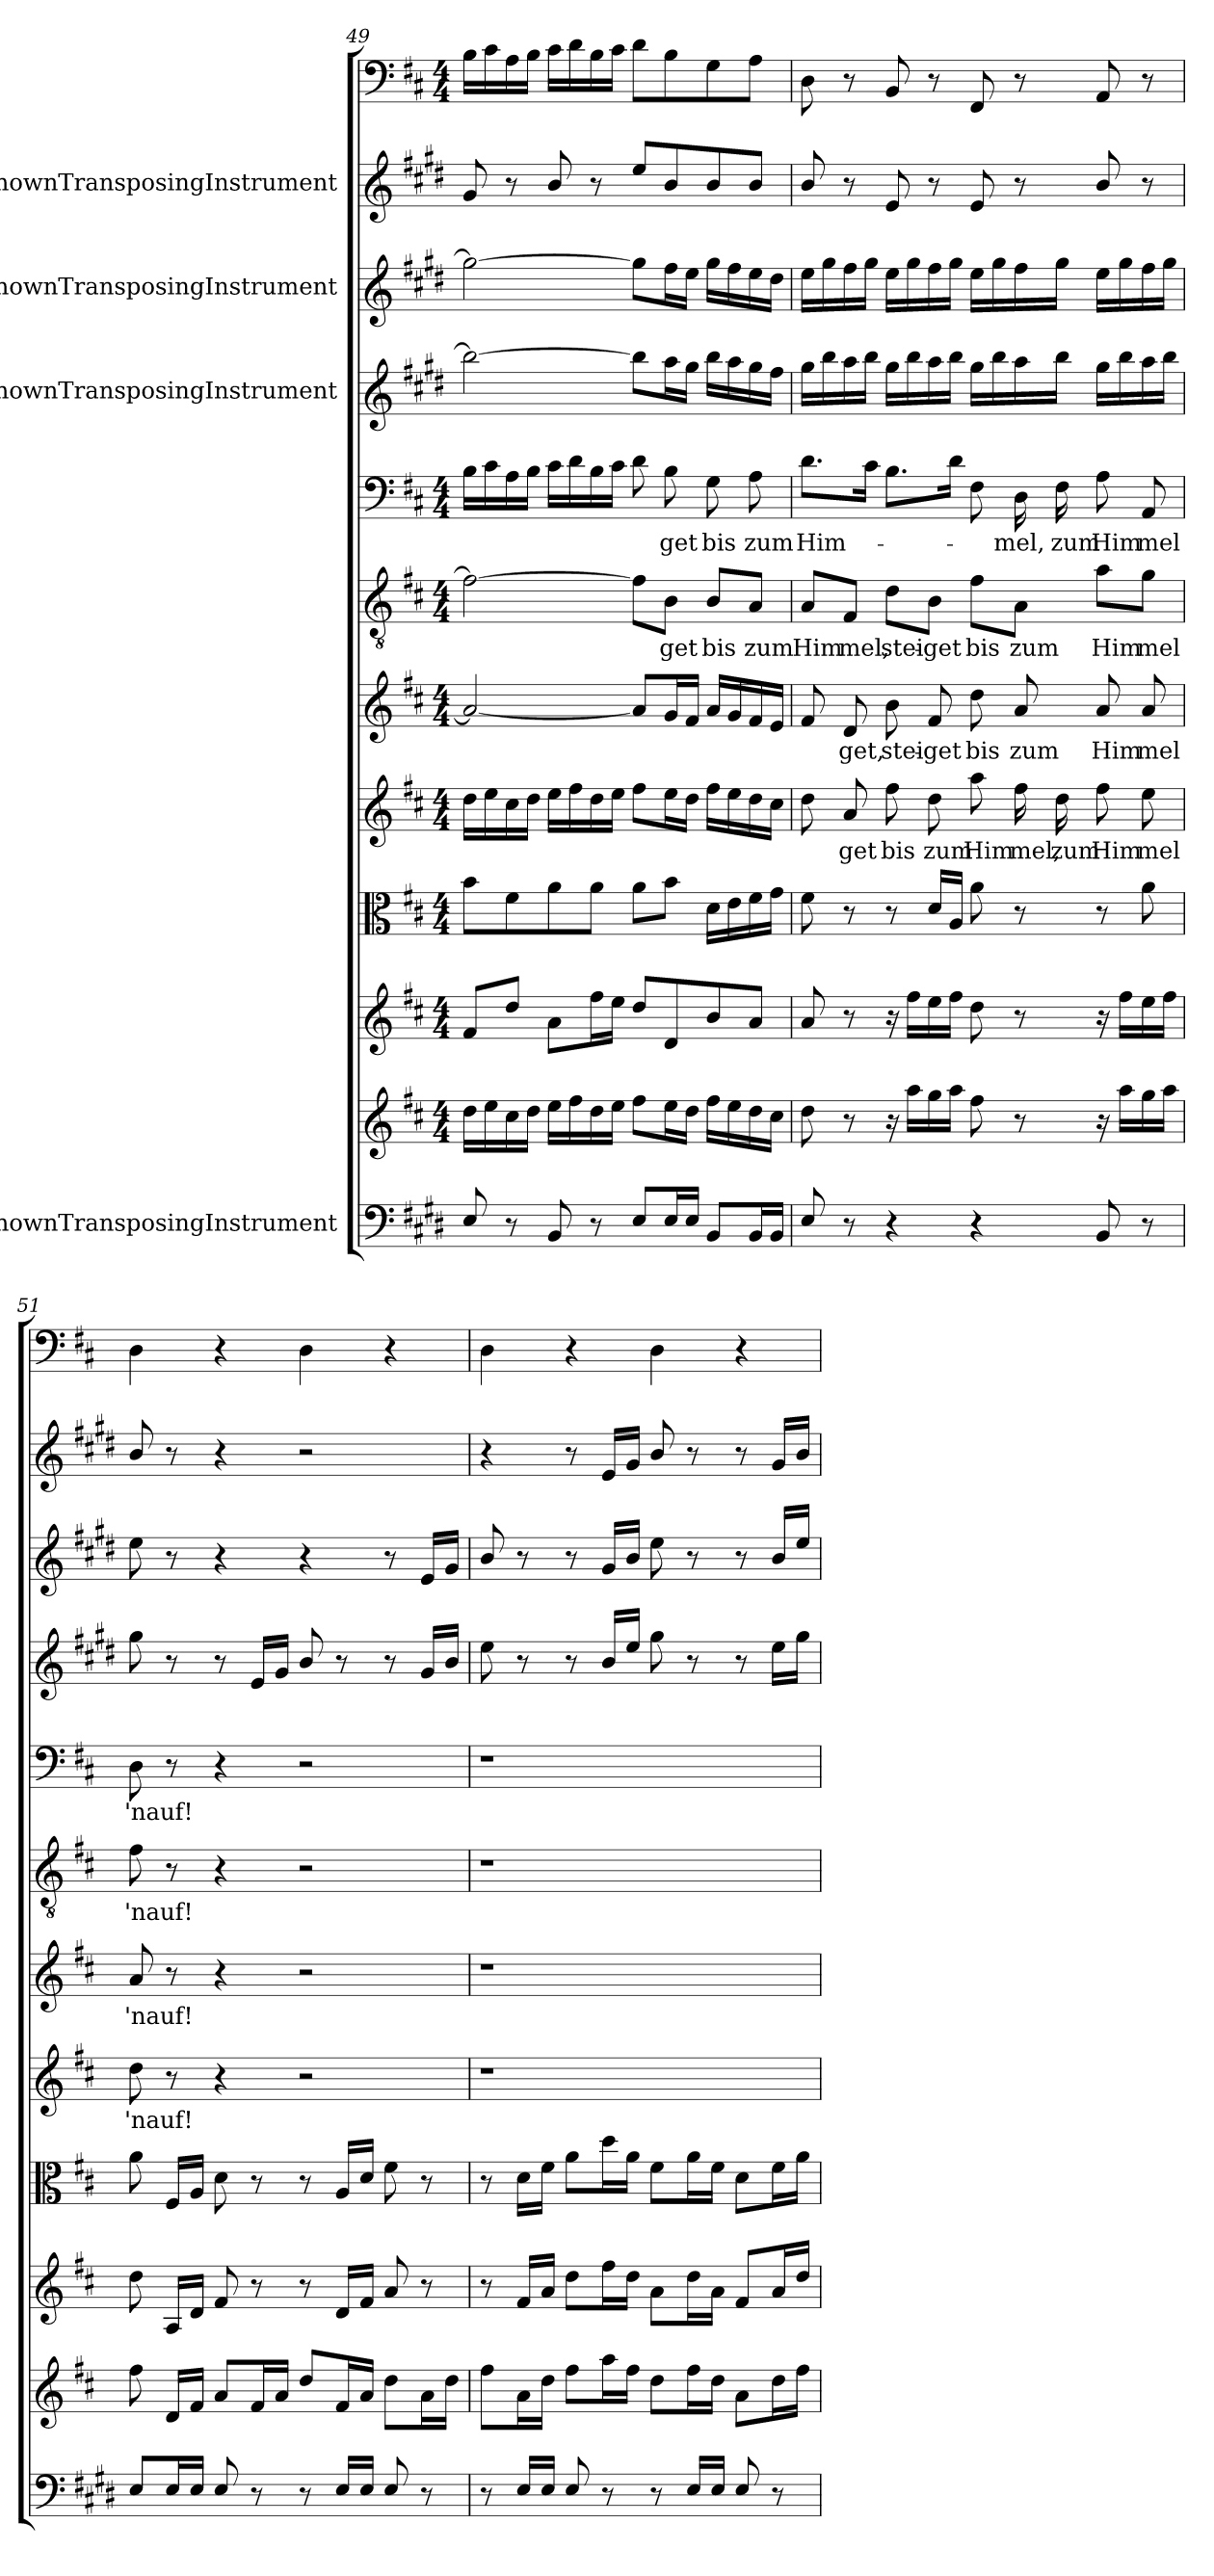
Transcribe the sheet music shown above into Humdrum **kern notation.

**kern	**kern	**kern	**kern	**kern	**text	**kern	**text	**kern	**text	**kern	**text	**kern	**kern	**kern	**kern
*part12	*part11	*part10	*part9	*part8	*part8	*part7	*part7	*part6	*part6	*part5	*part5	*part4	*part3	*part2	*part1
*staff12	*staff11	*staff10	*staff9	*staff8	*staff8	*staff7	*staff7	*staff6	*staff6	*staff5	*staff5	*staff4	*staff3	*staff2	*staff1
*I"UnknownTransposingInstrument	*	*	*	*	*	*	*	*	*	*	*	*I"UnknownTransposingInstrument	*I"UnknownTransposingInstrument	*I"UnknownTransposingInstrument	*
*clefF4	*clefG2	*clefG2	*clefC3	*clefG2	*	*clefG2	*	*clefGv2	*	*clefF4	*	*clefG2	*clefG2	*clefG2	*clefF4
*ITrd1c2	*	*	*	*	*	*	*	*	*	*	*	*ITrd1c2	*ITrd1c2	*ITrd1c2	*
*k[f#c#]	*k[f#c#]	*k[f#c#]	*k[f#c#]	*k[f#c#]	*	*k[f#c#]	*	*k[f#c#]	*	*k[f#c#]	*	*k[f#c#]	*k[f#c#]	*k[f#c#]	*k[f#c#]
*	*M4/4	*M4/4	*M4/4	*M4/4	*	*M4/4	*	*M4/4	*	*M4/4	*	*	*	*	*M4/4
=49	=49	=49	=49	=49	=49	=49	=49	=49	=49	=49	=49	=49	=49	=49	=49
8D/	16dd\LL	8f#/L	8b\L	16dd\LL	.	2a/_	.	2f#\_	.	16B\LL	.	2aa\_	2ff#\_	8f#/	16B\LL
.	16ee\	.	.	16ee\	.	.	.	.	.	16c#\	.	.	.	.	16c#\
8r	16cc#\	8dd/J	8f#\	16cc#\	.	.	.	.	.	16A\	.	.	.	8r	16A\
.	16dd\JJ	.	.	16dd\JJ	.	.	.	.	.	16B\JJ	.	.	.	.	16B\JJ
8AA/	16ee\LL	8a\L	8a\	16ee\LL	.	.	.	.	.	16c#\LL	.	.	.	8a/	16c#\LL
.	16ff#\	.	.	16ff#\	.	.	.	.	.	16d\	.	.	.	.	16d\
8r	16dd\	16ff#\L	8a\J	16dd\	.	.	.	.	.	16B\	.	.	.	8r	16B\
.	16ee\JJ	16ee\JJ	.	16ee\JJ	.	.	.	.	.	16c#\JJ	.	.	.	.	16c#\JJ
8D/L	8ff#\L	8dd/L	8a\L	8ff#\L	.	8a/L]	.	8f#\L]	.	8d\	.	8aa\L]	8ff#\L]	8dd/L	8d\L
16D/L	16ee\L	8d/	8b\J	16ee\L	.	16g/L	.	8B\J	-get	8B\	-get	16gg\L	16ee\L	8a/	8B\
16D/JJ	16dd\JJ	.	.	16dd\JJ	.	16f#/JJ	.	.	.	.	.	16ff#\JJ	16dd\JJ	.	.
8AA/L	16ff#\LL	8b/	16d\LL	16ff#\LL	.	16a/LL	.	8B/L	bis	8G\	bis	16aa\LL	16ff#\LL	8a/	8G\
.	16ee\	.	16e\	16ee\	.	16g/	.	.	.	.	.	16gg\	16ee\	.	.
16AA/L	16dd\	8a/J	16f#\	16dd\	.	16f#/	.	8A/J	zum	8A\	zum	16ff#\	16dd\	8a/J	8A\J
16AA/JJ	16cc#\JJ	.	16g\JJ	16cc#\JJ	.	16e/JJ	.	.	.	.	.	16ee\JJ	16cc#\JJ	.	.
=50	=50	=50	=50	=50	=50	=50	=50	=50	=50	=50	=50	=50	=50	=50	=50
8D/	8dd\	8a/	8f#\	8dd\	.	8f#/	.	8A/L	Him-	8.d\L	Him-	16ff#\LL	16dd\LL	8a/	8D\
.	.	.	.	.	.	.	.	.	.	.	.	16aa\	16ff#\	.	.
8r	8r	8r	8r	8a/	-get	8d/	-get,	8F#/J	-mel,	.	.	16gg\	16ee\	8r	8r
.	.	.	.	.	.	.	.	.	.	16c#\Jk	.	16aa\JJ	16ff#\JJ	.	.
4r	16r	16r	8r	8ff#\	bis	8b\	stei-	8d\L	stei-	8.B\L	.	16ff#\LL	16dd\LL	8d/	8BB/
.	16aa\LL	16ff#\LL	.	.	.	.	.	.	.	.	.	16aa\	16ff#\	.	.
.	16gg\	16ee\	16d/LL	8dd\	zum	8f#/	-get	8B\J	-get	.	.	16gg\	16ee\	8r	8r
.	16aa\JJ	16ff#\JJ	16A/JJ	.	.	.	.	.	.	16d\Jk	.	16aa\JJ	16ff#\JJ	.	.
4r	8ff#\	8dd\	8a\	8aa\	Him-	8dd\	bis	8f#\L	bis	8F#\	.	16ff#\LL	16dd\LL	8d/	8FF#/
.	.	.	.	.	.	.	.	.	.	.	.	16aa\	16ff#\	.	.
.	8r	8r	8r	16ff#\	-mel,	8a/	zum	8A\J	zum	16D\	-mel,	16gg\	16ee\	8r	8r
.	.	.	.	16dd\	zum	.	.	.	.	16F#\	zum	16aa\JJ	16ff#\JJ	.	.
8AA/	16r	16r	8r	8ff#\	Him-	8a/	Him-	8a\L	Him-	8A\	Him-	16ff#\LL	16dd\LL	8a/	8AA/
.	16aa\LL	16ff#\LL	.	.	.	.	.	.	.	.	.	16aa\	16ff#\	.	.
8r	16gg\	16ee\	8a\	8ee\	-mel	8a/	-mel	8g\J	-mel	8AA/	-mel	16gg\	16ee\	8r	8r
.	16aa\JJ	16ff#\JJ	.	.	.	.	.	.	.	.	.	16aa\JJ	16ff#\JJ	.	.
=51	=51	=51	=51	=51	=51	=51	=51	=51	=51	=51	=51	=51	=51	=51	=51
8D/L	8ff#\	8dd\	8a\	8dd\	'nauf!	8a/	'nauf!	8f#\	'nauf!	8D\	'nauf!	8ff#\	8dd\	8a/	4D\
16D/L	16d/LL	16A/LL	16F#/LL	8r	.	8r	.	8r	.	8r	.	8r	8r	8r	.
16D/JJ	16f#/JJ	16d/JJ	16A/JJ	.	.	.	.	.	.	.	.	.	.	.	.
8D/	8a/L	8f#/	8d\	4r	.	4r	.	4r	.	4r	.	8r	4r	4r	4r
8r	16f#/L	8r	8r	.	.	.	.	.	.	.	.	16d/LL	.	.	.
.	16a/JJ	.	.	.	.	.	.	.	.	.	.	16f#/JJ	.	.	.
8r	8dd/L	8r	8r	2r	.	2r	.	2r	.	2r	.	8a/	4r	2r	4D\
16D/LL	16f#/L	16d/LL	16A/LL	.	.	.	.	.	.	.	.	8r	.	.	.
16D/JJ	16a/JJ	16f#/JJ	16d/JJ	.	.	.	.	.	.	.	.	.	.	.	.
8D/	8dd\L	8a/	8f#\	.	.	.	.	.	.	.	.	8r	8r	.	4r
8r	16a\L	8r	8r	.	.	.	.	.	.	.	.	16f#/LL	16d/LL	.	.
.	16dd\JJ	.	.	.	.	.	.	.	.	.	.	16a/JJ	16f#/JJ	.	.
=52	=52	=52	=52	=52	=52	=52	=52	=52	=52	=52	=52	=52	=52	=52	=52
8r	8ff#\L	8r	8r	1r	.	1r	.	1r	.	1r	.	8dd\	8a/	4r	4D\
16D/LL	16a\L	16f#/LL	16d\LL	.	.	.	.	.	.	.	.	8r	8r	.	.
16D/JJ	16dd\JJ	16a/JJ	16f#\JJ	.	.	.	.	.	.	.	.	.	.	.	.
8D/	8ff#\L	8dd\L	8a\L	.	.	.	.	.	.	.	.	8r	8r	8r	4r
8r	16aa\L	16ff#\L	16dd\L	.	.	.	.	.	.	.	.	16a/LL	16f#/LL	16d/LL	.
.	16ff#\JJ	16dd\JJ	16a\JJ	.	.	.	.	.	.	.	.	16dd/JJ	16a/JJ	16f#/JJ	.
8r	8dd\L	8a\L	8f#\L	.	.	.	.	.	.	.	.	8ff#\	8dd\	8a/	4D\
16D/LL	16ff#\L	16dd\L	16a\L	.	.	.	.	.	.	.	.	8r	8r	8r	.
16D/JJ	16dd\JJ	16a\JJ	16f#\JJ	.	.	.	.	.	.	.	.	.	.	.	.
8D/	8a\L	8f#/L	8d\L	.	.	.	.	.	.	.	.	8r	8r	8r	4r
8r	16dd\L	16a/L	16f#\L	.	.	.	.	.	.	.	.	16dd\LL	16a/LL	16f#/LL	.
.	16ff#\JJ	16dd/JJ	16a\JJ	.	.	.	.	.	.	.	.	16ff#\JJ	16dd/JJ	16a/JJ	.
=	=	=	=	=	=	=	=	=	=	=	=	=	=	=	=
*-	*-	*-	*-	*-	*-	*-	*-	*-	*-	*-	*-	*-	*-	*-	*-
